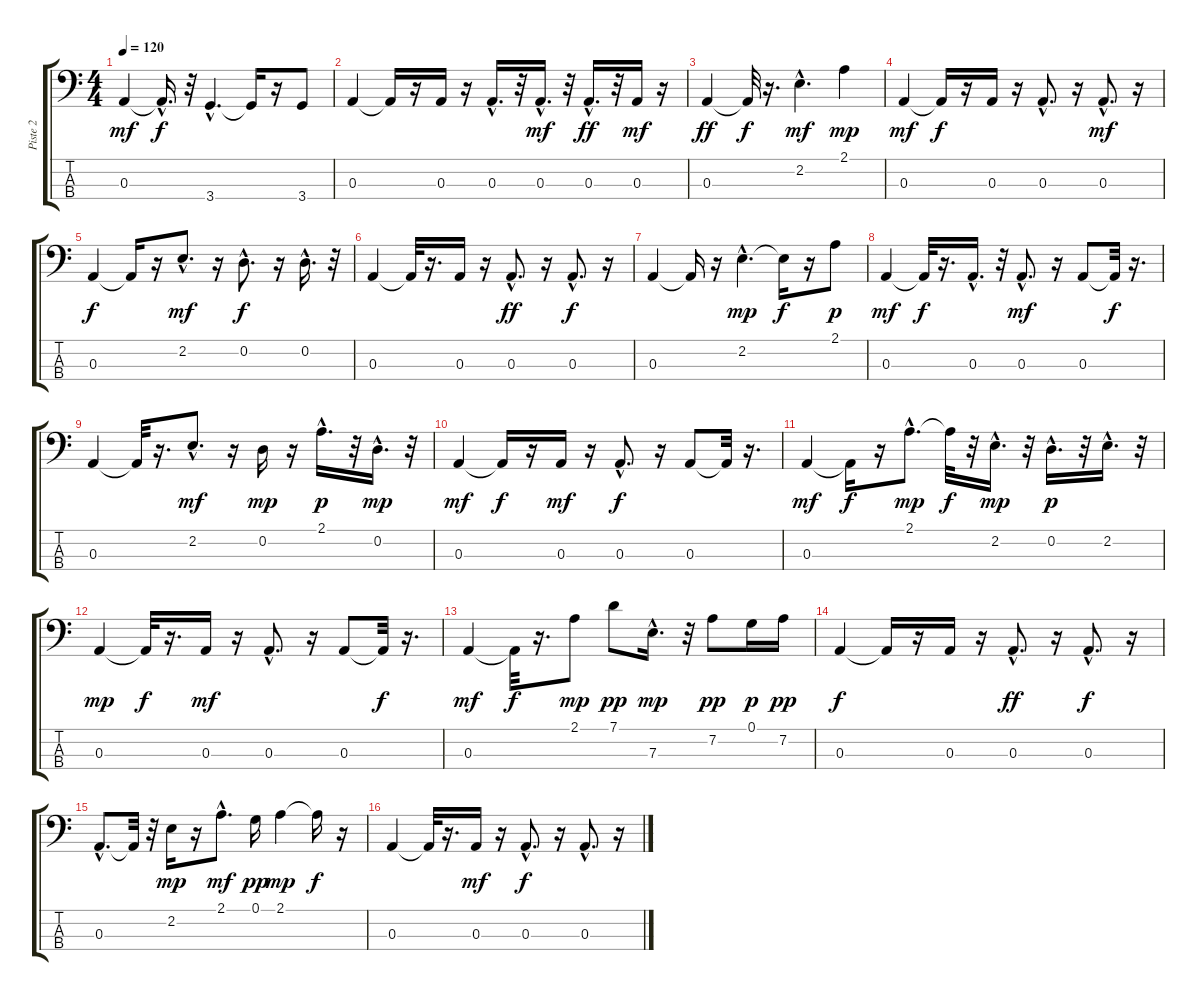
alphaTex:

\track ("Piste 2" "Piste 2") {instrument electricbasspick}
\staff {score tabs}
\tuning (G2 D2 A1 E1) {hide}
\ts (4 4)
\tempo 120
\clef f4
\ks c
0.3.4{dy mf} 0.3{hac t}.16{d dy f} r.32 3.4{hac}.4{d} 3.4{t}.16 r.16 3.4.8 |
0.3.4 0.3{t}.16 r.16 0.3.16 r.16 0.3{hac}.16{d} r.32 0.3{hac}.16{d dy mf} r.32 0.3{hac}.16{d dy ff} r.32 0.3.16{dy mf} r.16 |
0.3.4{dy ff} 0.3{t}.32{dy f} r.16{d} 2.2{hac}.4{d dy mf} 2.1.4{dy mp} |
0.3.4{dy mf} 0.3{t}.16{dy f} r.16 0.3.16 r.16 0.3{hac}.8{d} r.16 0.3{hac}.8{d dy mf} r.16 |
0.3.4{dy f} 0.3{t}.16 r.16 2.2{hac}.8{d dy mf} r.16 0.2{hac}.8{d dy f} r.16 0.2{hac}.16{d} r.32 |
0.3.4 0.3{t}.32 r.16{d} 0.3.16 r.16 0.3{hac}.8{d dy ff} r.16 0.3{hac}.8{d dy f} r.16 |
0.3.4 0.3{t}.16 r.16 2.2{hac}.4{d dy mp} 2.2{t}.16{dy f} r.16 2.1.8{dy p} |
0.3.4{dy mf} 0.3{t}.32{dy f} r.16{d} 0.3{hac}.16{d} r.32 0.3{hac}.8{d dy mf} r.16 0.3.8 0.3{t}.32{dy f} r.16{d} |
0.3.4 0.3{t}.32 r.16{d} 2.2{hac}.8{d dy mf} r.16 0.2.16{dy mp} r.16 2.1{hac}.16{d dy p} r.32 0.2{hac}.16{d dy mp} r.32 |
0.3.4{dy mf} 0.3{t}.16{dy f} r.16 0.3.16{dy mf} r.16 0.3{hac}.8{d dy f} r.16 0.3.8 0.3{t}.32 r.16{d} |
0.3.4{dy mf} 0.3{t}.16{dy f} r.16 2.1{hac}.8{d dy mp} 2.1{t}.32{dy f} r.32 2.2{hac}.16{d dy mp} r.32 0.2{hac}.16{d dy p} r.32 2.2{hac}.16{d} r.32 |
0.3.4{dy mp} 0.3{t}.32{dy f} r.16{d} 0.3.16{dy mf} r.16 0.3{hac}.8{d} r.16 0.3.8 0.3{t}.32{dy f} r.16{d} |
0.3.4{dy mf} 0.3{t}.32{dy f} r.16{d} 2.1.8{dy mp} 7.1.8{dy pp} 7.3{hac}.16{d dy mp} r.32 7.2.8{dy pp} 0.1.16{dy p} 7.2.16{dy pp} |
0.3.4{dy f} 0.3{t}.16 r.16 0.3.16 r.16 0.3{hac}.8{d dy ff} r.16 0.3{hac}.8{d dy f} r.16 |
0.3{hac}.8{d} 0.3{t}.32 r.32 2.2.16{dy mp} r.16 2.1{hac}.8{d dy mf} 0.1.16{dy pp} 2.1.4{dy mp} 2.1{t}.16{dy f} r.16 |
0.3.4 0.3{t}.32 r.16{d} 0.3.16{dy mf} r.16 0.3{hac}.8{d dy f} r.16 0.3{hac}.8{d} r.16
